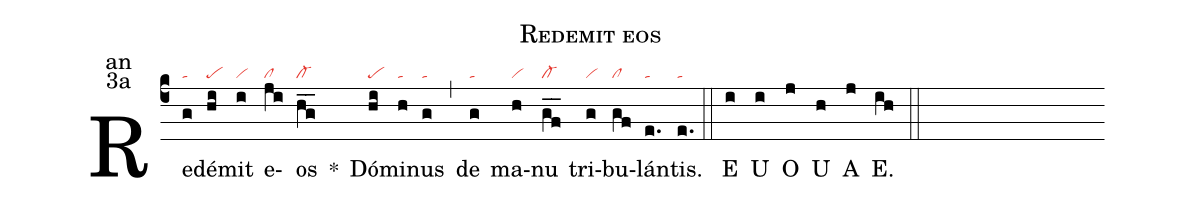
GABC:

name:Redemit eos;
office-part:an;
mode:3a;
nabc-lines:1;
%%
(c4) Re(g|ta)dé(hi|pe)mit(i|vi) e(ji|cl)os(hg__|cl-) <sp>*</sp>() Dó(hi|pe)mi(h|ta)nus(g|ta) (,) de(g|ta) ma(h|vi)nu(gf__|cl-) tri(g|vi)bu(gf|cl)lán(e.|ta)tis.(e.|ta) (::) <eu>E(i) U(i) O(j) U(h) A(j) E.(ih) </eu>(::)
